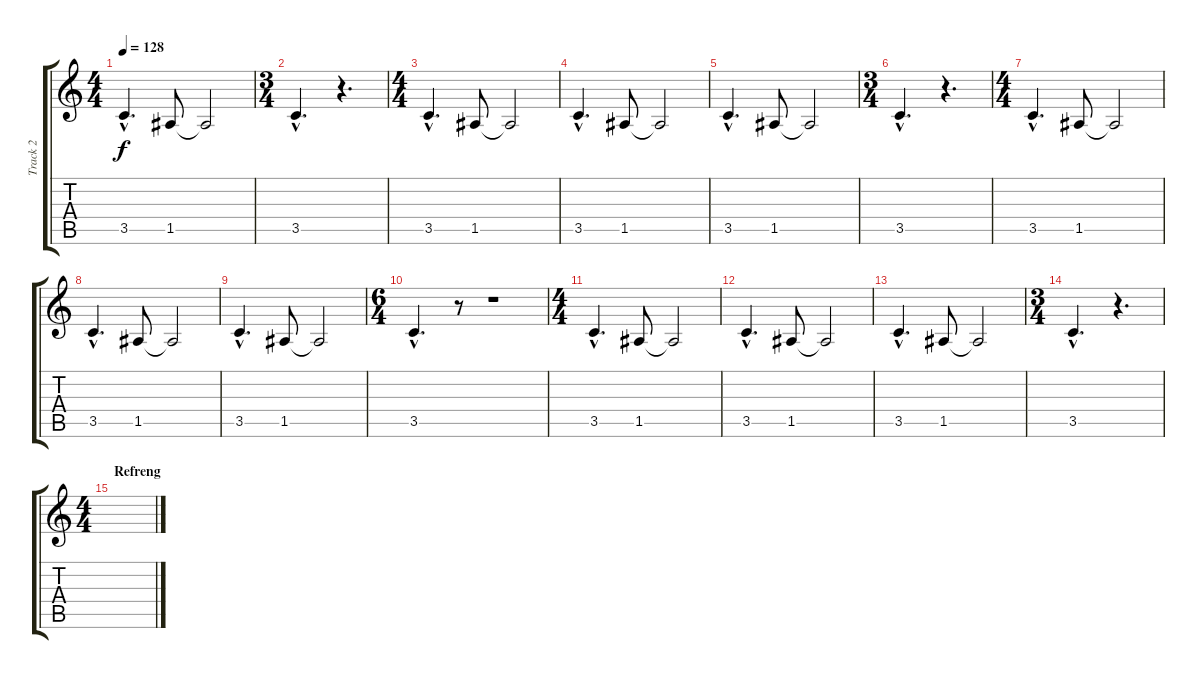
\track ("Track 2" "Track 2") {instrument electricguitarclean}
\staff {score tabs}
\tuning (E4 B3 G3 D3 A2 E2) {hide}
\ts (4 4)
\tempo 128
\clef g2
\ks c
3.5{hac}.4{d dy f} 1.5.8 1.5{t}.2 |
\ts (3 4)
3.5{hac}.4{d} r.4{d} |
\ts (4 4)
3.5{hac}.4{d} 1.5.8 1.5{t}.2 |
3.5{hac}.4{d} 1.5.8 1.5{t}.2 |
3.5{hac}.4{d} 1.5.8 1.5{t}.2 |
\ts (3 4)
3.5{hac}.4{d} r.4{d} |
\ts (4 4)
3.5{hac}.4{d} 1.5.8 1.5{t}.2 |
3.5{hac}.4{d} 1.5.8 1.5{t}.2 |
3.5{hac}.4{d} 1.5.8 1.5{t}.2 |
\ts (6 4)
3.5{hac}.4{d} r.8 r.1 |
\ts (4 4)
3.5{hac}.4{d} 1.5.8 1.5{t}.2 |
3.5{hac}.4{d} 1.5.8 1.5{t}.2 |
3.5{hac}.4{d} 1.5.8 1.5{t}.2 |
\ts (3 4)
3.5{hac}.4{d} r.4{d} |
\ts (4 4)
\section ("" "Refreng")
